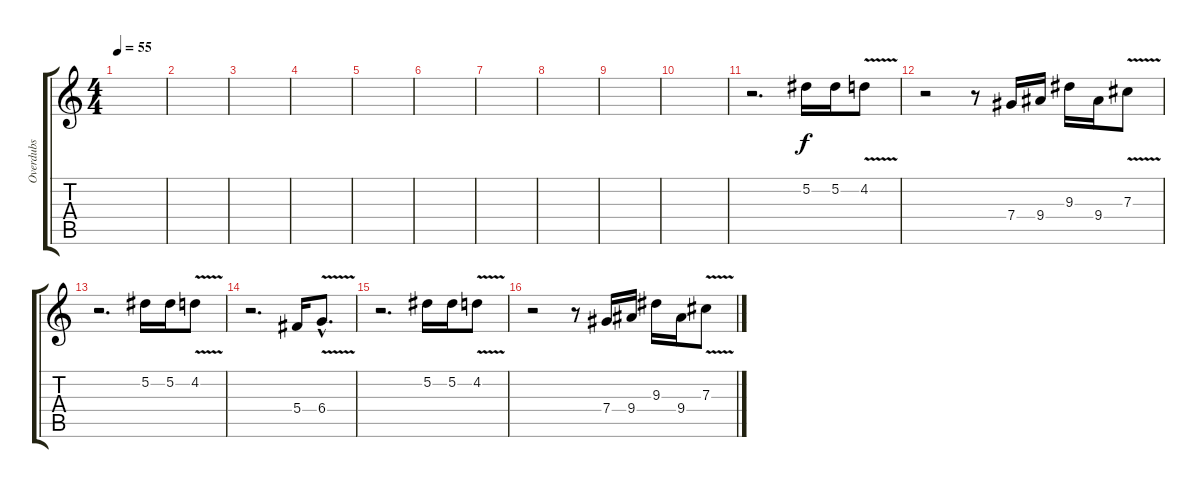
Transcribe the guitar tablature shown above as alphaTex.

\track ("Overdubs" "Overdubs") {instrument overdrivenguitar}
\staff {score tabs}
\tuning (Eb4 Bb3 Gb3 Db3 Ab2 Eb2) {hide}
\ts (4 4)
\tempo 55
\clef g2
\ks c
|
|
|
|
|
|
|
|
|
|
r.2{d} 5.2.16 5.2.16 4.2{v}.8 |
r.2 r.8 7.4.16 9.4.16 9.3.16 9.4.16 7.3{v}.8 |
r.2{d} 5.2.16 5.2.16 4.2{v}.8 |
r.2{d} 5.4.16 6.4{v hac}.8{d} |
r.2{d} 5.2.16 5.2.16 4.2{v}.8 |
r.2 r.8 7.4.16 9.4.16 9.3.16 9.4.16 7.3{v}.8
